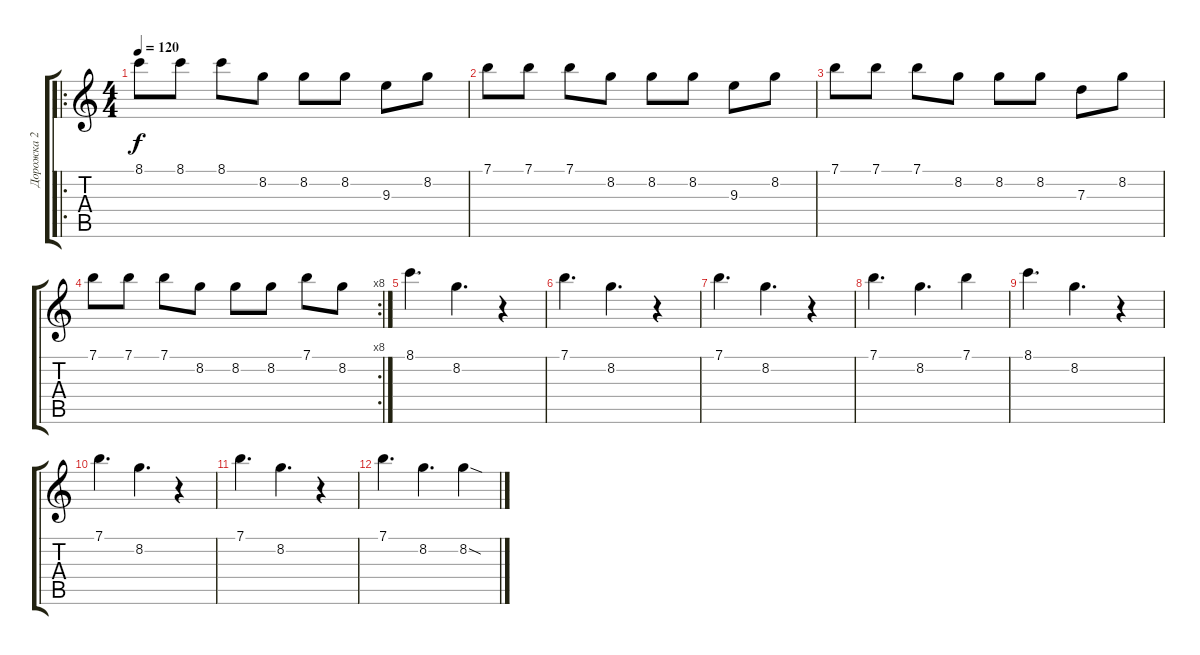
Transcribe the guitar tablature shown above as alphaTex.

\track ("Дорожка 2" "Дорожка 2") {instrument acousticguitarnylon}
\staff {score tabs}
\tuning (E4 B3 G3 D3 A2 E2) {hide}
\ro
\ts (4 4)
\tempo 120
\clef g2
\ks c
8.1.8{dy f} 8.1.8 8.1.8 8.2.8 8.2.8 8.2.8 9.3.8 8.2.8 |
7.1.8 7.1.8 7.1.8 8.2.8 8.2.8 8.2.8 9.3.8 8.2.8 |
7.1.8 7.1.8 7.1.8 8.2.8 8.2.8 8.2.8 7.3.8 8.2.8 |
\rc 8
7.1.8 7.1.8 7.1.8 8.2.8 8.2.8 8.2.8 7.1.8 8.2.8 |
8.1.4{d} 8.2.4{d} r.4 |
7.1.4{d} 8.2.4{d} r.4 |
7.1.4{d} 8.2.4{d} r.4 |
7.1.4{d} 8.2.4{d} 7.1.4 |
8.1.4{d} 8.2.4{d} r.4 |
7.1.4{d} 8.2.4{d} r.4 |
7.1.4{d} 8.2.4{d} r.4 |
7.1.4{d} 8.2.4{d} 8.2{sod}.4
